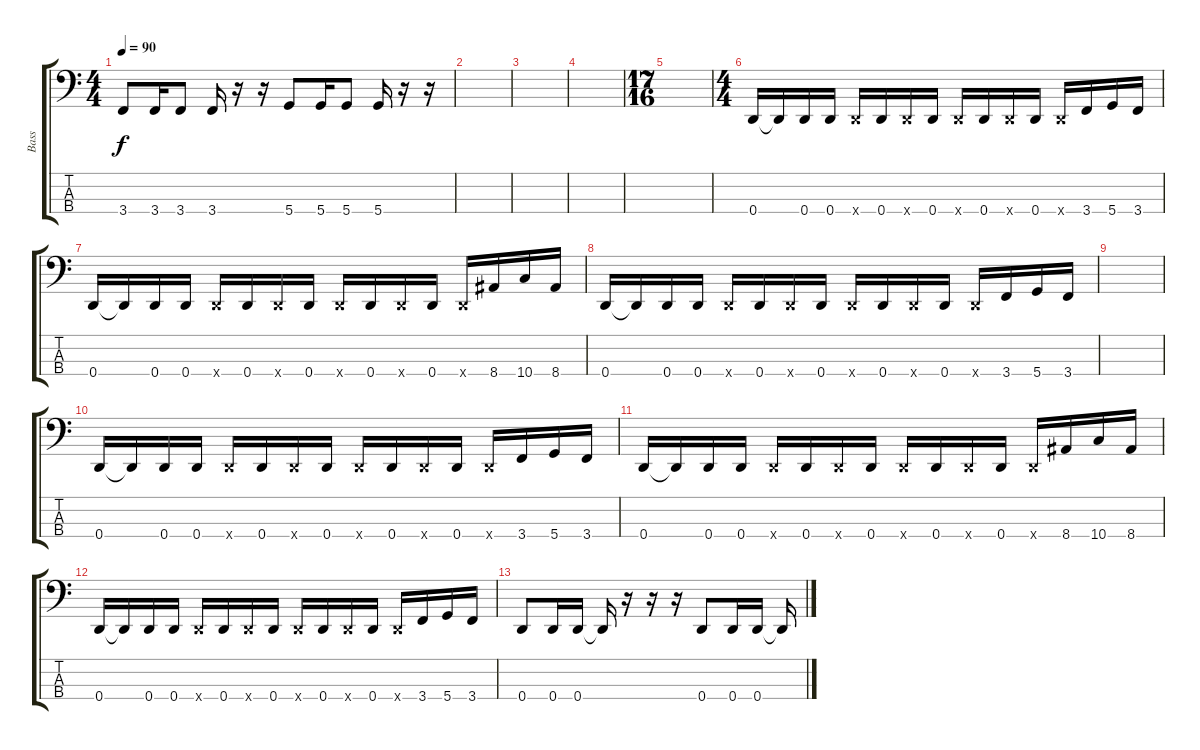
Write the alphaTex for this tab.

\track ("Bass" "Bass") {instrument electricbasspick}
\staff {score tabs}
\tuning (G2 D2 A1 D1) {hide}
\ts (4 4)
\tempo 90
\clef f4
\ks c
3.4.8{dy f} 3.4.16 3.4.8 3.4.16 r.16 r.16 5.4.8 5.4.16 5.4.8 5.4.16 r.16 r.16 |
|
|
|
\ts (17 16)
|
\ts (4 4)
0.4.16 0.4{t}.16 0.4.16 0.4.16 0.4{x}.16 0.4.16 0.4{x}.16 0.4.16 0.4{x}.16 0.4.16 0.4{x}.16 0.4.16 0.4{x}.16 3.4.16 5.4.16 3.4.16 |
0.4.16 0.4{t}.16 0.4.16 0.4.16 0.4{x}.16 0.4.16 0.4{x}.16 0.4.16 0.4{x}.16 0.4.16 0.4{x}.16 0.4.16 0.4{x}.16 8.4.16 10.4.16 8.4.16 |
0.4.16 0.4{t}.16 0.4.16 0.4.16 0.4{x}.16 0.4.16 0.4{x}.16 0.4.16 0.4{x}.16 0.4.16 0.4{x}.16 0.4.16 0.4{x}.16 3.4.16 5.4.16 3.4.16 |
|
0.4.16 0.4{t}.16 0.4.16 0.4.16 0.4{x}.16 0.4.16 0.4{x}.16 0.4.16 0.4{x}.16 0.4.16 0.4{x}.16 0.4.16 0.4{x}.16 3.4.16 5.4.16 3.4.16 |
0.4.16 0.4{t}.16 0.4.16 0.4.16 0.4{x}.16 0.4.16 0.4{x}.16 0.4.16 0.4{x}.16 0.4.16 0.4{x}.16 0.4.16 0.4{x}.16 8.4.16 10.4.16 8.4.16 |
0.4.16 0.4{t}.16 0.4.16 0.4.16 0.4{x}.16 0.4.16 0.4{x}.16 0.4.16 0.4{x}.16 0.4.16 0.4{x}.16 0.4.16 0.4{x}.16 3.4.16 5.4.16 3.4.16 |
0.4.8 0.4.16 0.4.16 0.4{t}.16 r.16 r.16 r.16 0.4.8 0.4.16 0.4.16 0.4{t}.16
